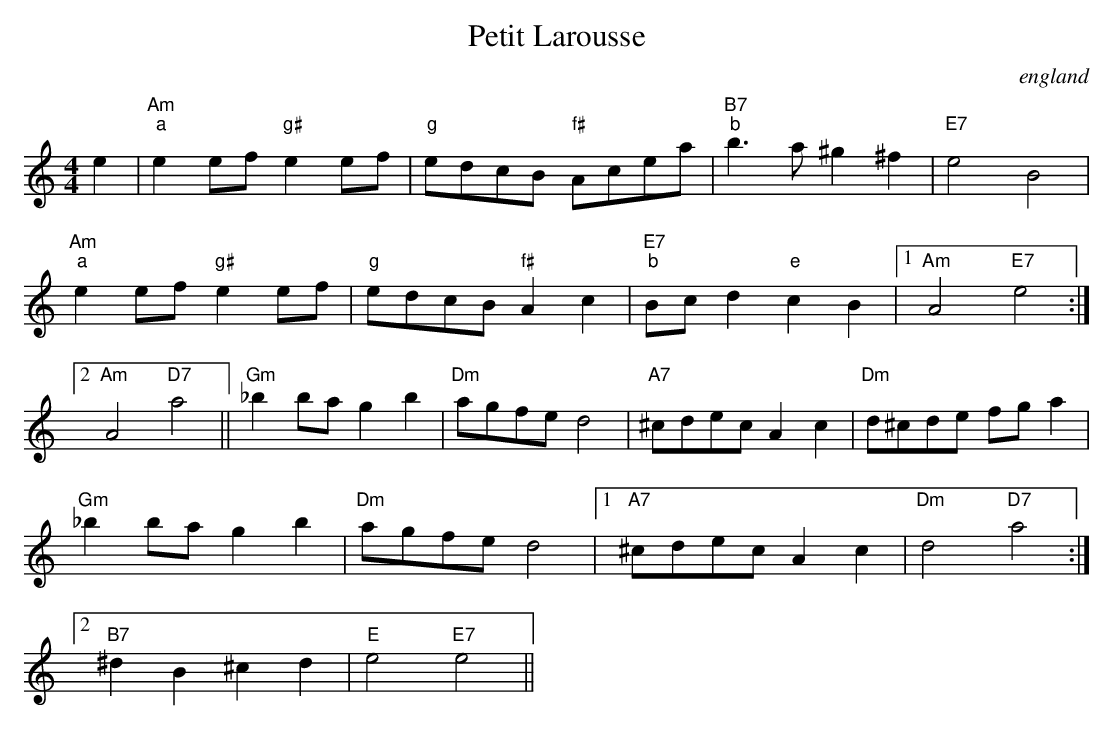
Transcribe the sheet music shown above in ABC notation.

X:1
T:Petit Larousse
O:england
M:4/4
L:1/4
K:Am
e|"Am""a"ee/2f/2 " ""g#"ee/2f/2|" ""g"e/2d/2c/2B/2 " ""f#"A/2c/2e/2a/2|\
"B7""b"b3/2a/2 ^g^f|"E7"e2 B2|
"Am""a"ee/2f/2 " ""g#"ee/2f/2|" ""g"e/2d/2c/2B/2 " ""f#"Ac|\
"E7""b"B/2c/2d " ""e"cB| [1"Am"A2 "E7"e2:|
[2"Am"A2 "D7"a2||"Gm"_bb/2a/2 gb|"Dm"a/2g/2f/2e/2 d2|"A7"^c/2d/2e/2c/2 Ac|\
"Dm"d/2^c/2d/2e/2 f/2g/2a|
"Gm"_bb/2a/2 gb|"Dm"a/2g/2f/2e/2 d2| [1"A7"^c/2d/2e/2c/2 Ac|"Dm"d2 "D7"a2:|
[2"B7"^dB ^cd|"E"e2 "E7"e2||
